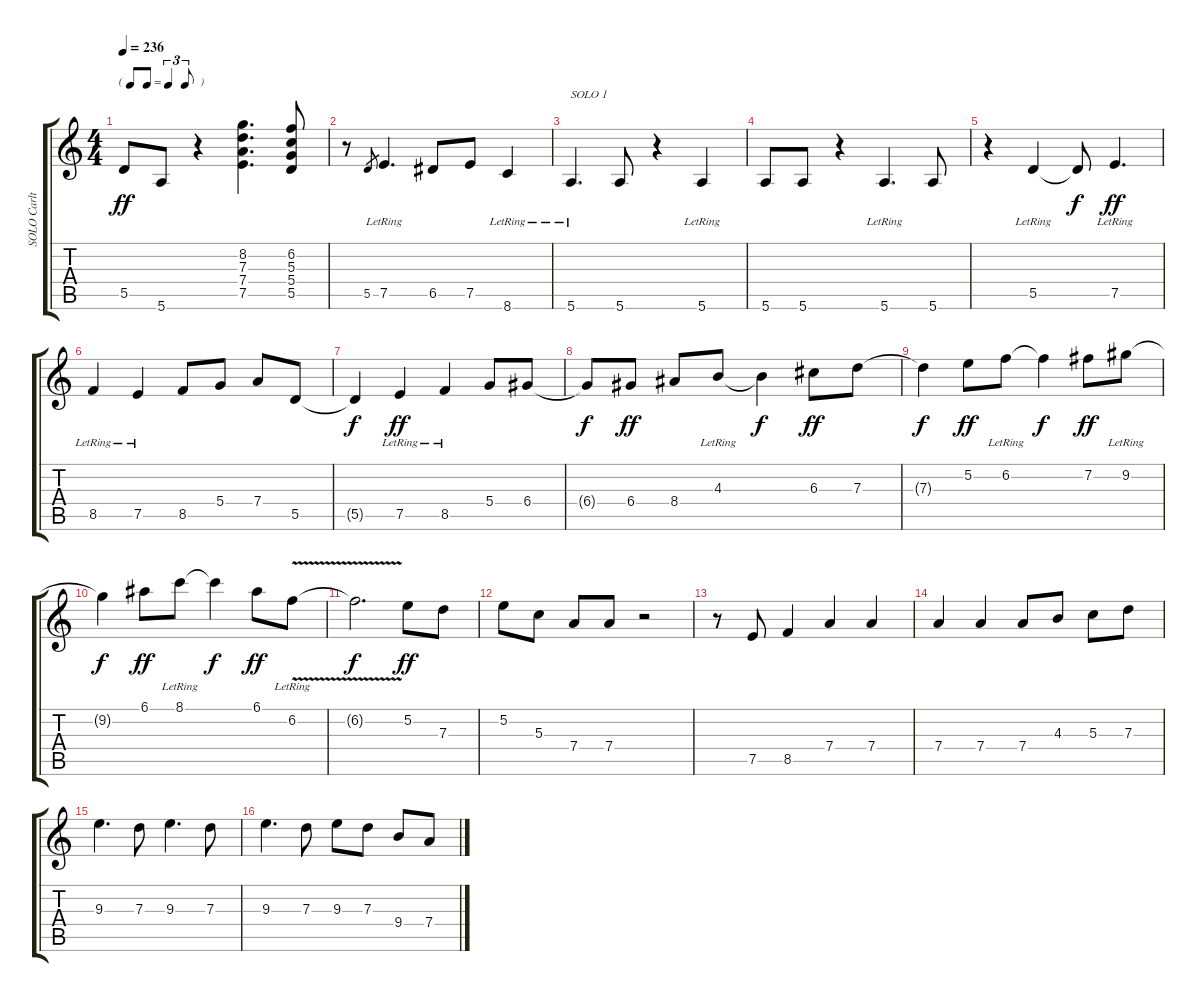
\track ("SOLO Carlton" "SOLO Carlt") {instrument acousticguitarnylon}
\staff {score tabs}
\tuning (E4 B3 G3 D3 A2 E2) {hide}
\ts (4 4)
\tf triplet8th
\tempo 236
\clef g2
\ks c
5.5.8{dy ff} 5.6.8 r.4 (8.2 7.3 7.4 7.5).4{d} (6.2 5.3 5.4 5.5).8 |
r.8 5.5.8{gr} 7.5{lr}.4{d} 6.5.8 7.5.8 8.6{lr}.4 |
5.6{lr}.4{d txt "SOLO 1"} 5.6.8 r.4 5.6{lr}.4 |
5.6.8 5.6.8 r.4 5.6{lr}.4{d} 5.6.8 |
r.4 5.5{lr}.4 5.5{t}.8{dy f} 7.5{lr}.4{d dy ff} |
8.5{lr}.4 7.5{lr}.4 8.5.8 5.4.8 7.4.8 5.5.8 |
5.5{t}.4{dy f} 7.5{lr}.4{dy ff} 8.5{lr}.4 5.4.8 6.4.8 |
6.4{t}.8{dy f} 6.4.8{dy ff} 8.4.8 4.3{lr}.8 4.3{t}.4{dy f} 6.3.8{dy ff} 7.3.8 |
7.3{t}.4{dy f} 5.2.8{dy ff} 6.2{lr}.8 6.2{t}.4{dy f} 7.2.8{dy ff} 9.2{lr}.8 |
9.2{t}.4{dy f} 6.1.8{dy ff} 8.1{lr}.8 8.1{t}.4{dy f} 6.1.8{dy ff} 6.2{v lr}.8 |
6.2{t}.2{d dy f} 5.2.8{dy ff} 7.3.8 |
5.2.8 5.3.8 7.4.8 7.4.8 r.2 |
r.8 7.5.8 8.5.4 7.4.4 7.4.4 |
7.4.4 7.4.4 7.4.8 4.3.8 5.3.8 7.3.8 |
9.3.4{d} 7.3.8 9.3.4{d} 7.3.8 |
9.3.4{d} 7.3.8 9.3.8 7.3.8 9.4.8 7.4.8
